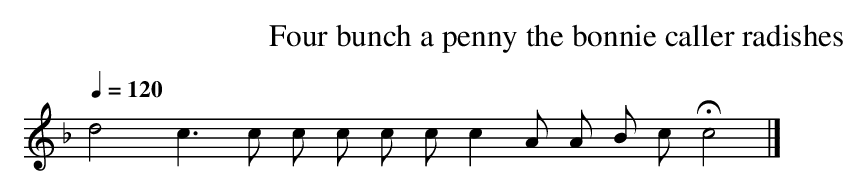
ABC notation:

X:1
T:Four bunch a penny the bonnie caller radishes
M:none
L:1/8
Q:1/4=120
K:C Mixolydian
d4 c3 c c c c c c2 A A B c Hc4|]
